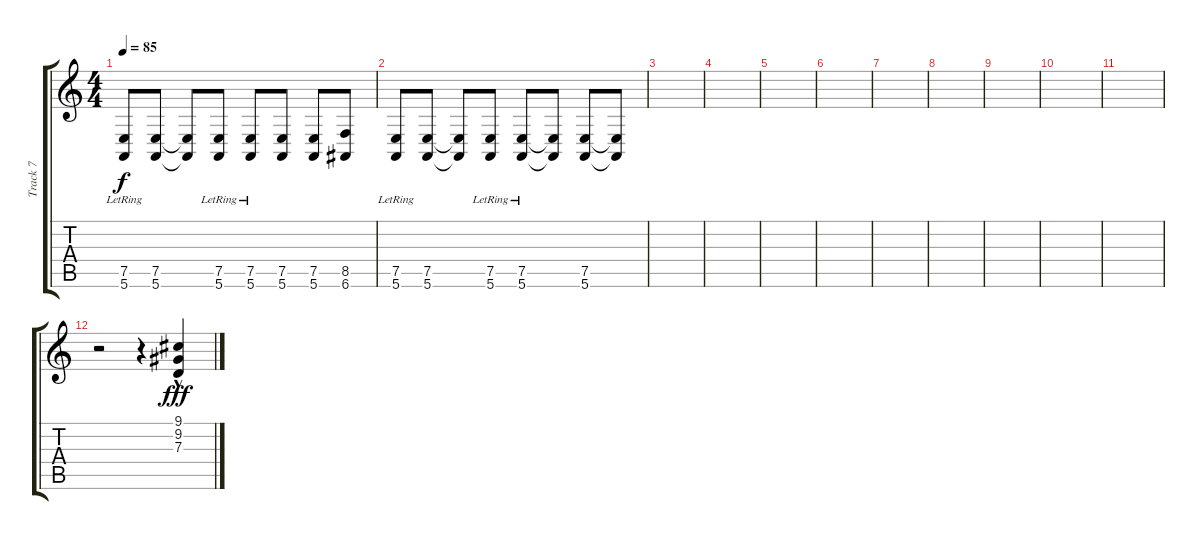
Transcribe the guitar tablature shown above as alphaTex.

\track ("Track 7" "Track 7") {instrument lead4chiff}
\staff {score tabs}
\tuning (E4 B3 G3 D3 A2 E2) {hide}
\ts (4 4)
\tempo 85
\clef g2
\ks c
(7.5 5.6{lr}).8{dy f} (7.5 5.6).8 (7.5{t} 5.6{t}).8 (7.5 5.6{lr}).8 (7.5 5.6{lr}).8 (7.5 5.6).8 (7.5 5.6).8 (8.5 6.6).8 |
(7.5 5.6{lr}).8 (7.5 5.6).8 (7.5{t} 5.6{t}).8 (7.5 5.6{lr}).8 (7.5 5.6{lr}).8 (7.5{t} 5.6{t}).8 (7.5 5.6).8 (7.5{t} 5.6{t}).8 |
|
|
|
|
|
|
|
|
|
r.2 r.4 (9.1{hac} 9.2{hac} 7.3{hac}).4{dy fff instrument reversecymbal}
